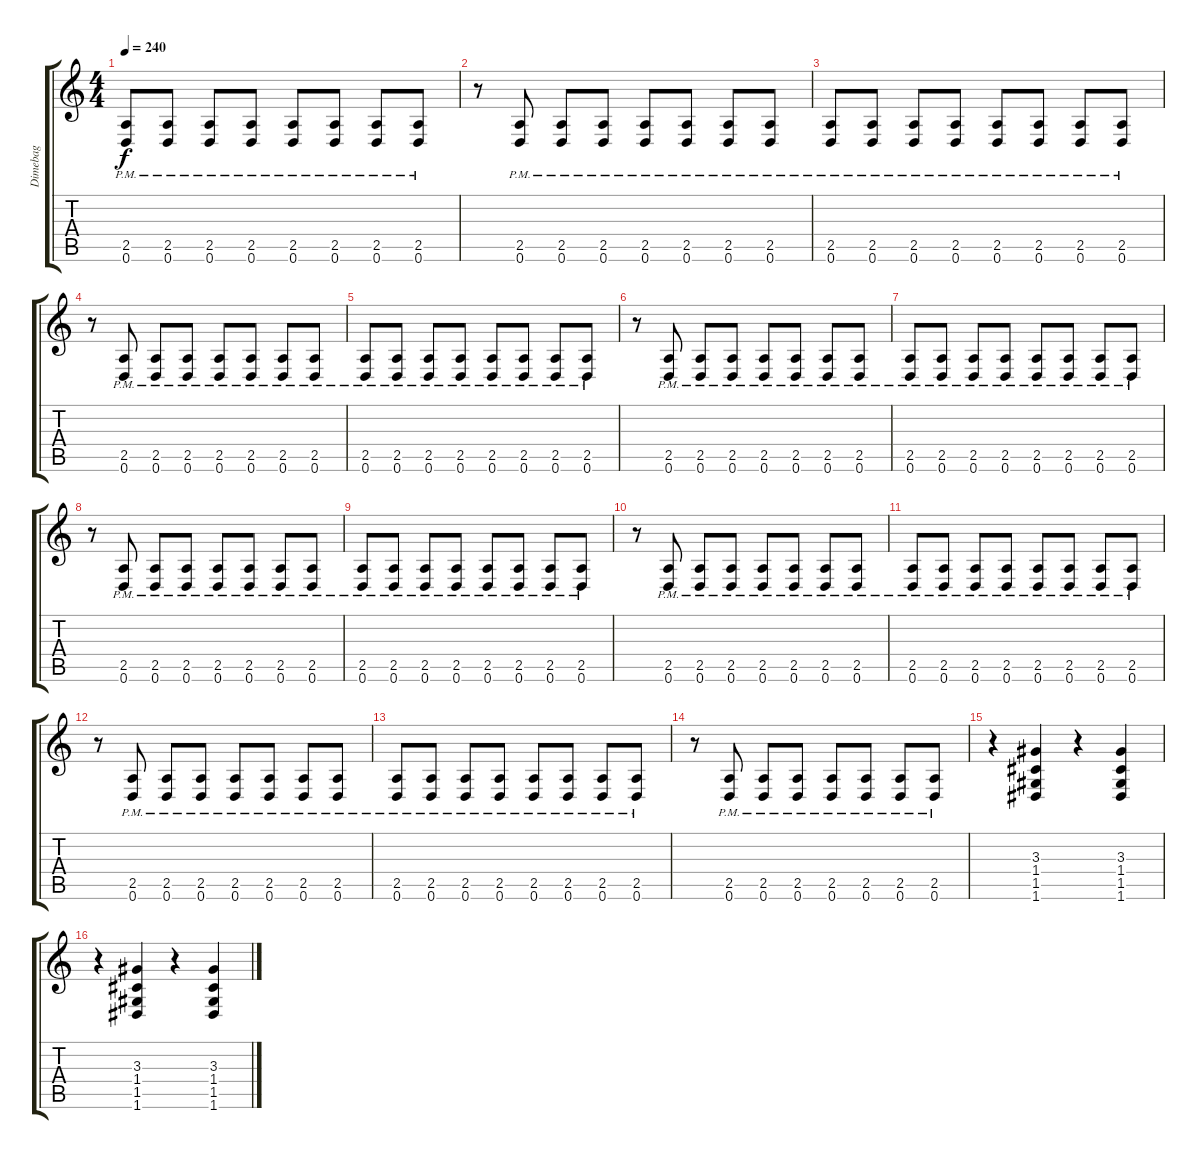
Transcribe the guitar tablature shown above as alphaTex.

\track ("Dimebag" "Dimebag") {instrument distortionguitar}
\staff {score tabs}
\tuning (D4 A3 F3 C3 G2 D2) {hide}
\ts (4 4)
\tempo 240
\clef g2
\ks c
(2.5{pm} 0.6).8{dy f} (2.5{pm} 0.6).8 (2.5{pm} 0.6).8 (2.5{pm} 0.6).8 (2.5{pm} 0.6).8 (2.5{pm} 0.6).8 (2.5{pm} 0.6).8 (2.5{pm} 0.6).8 |
r.8 (2.5{pm} 0.6).8 (2.5{pm} 0.6).8 (2.5{pm} 0.6).8 (2.5{pm} 0.6).8 (2.5{pm} 0.6).8 (2.5{pm} 0.6).8 (2.5{pm} 0.6).8 |
(2.5{pm} 0.6).8 (2.5{pm} 0.6).8 (2.5{pm} 0.6).8 (2.5{pm} 0.6).8 (2.5{pm} 0.6).8 (2.5{pm} 0.6).8 (2.5{pm} 0.6).8 (2.5{pm} 0.6).8 |
r.8 (2.5{pm} 0.6).8 (2.5{pm} 0.6).8 (2.5{pm} 0.6).8 (2.5{pm} 0.6).8 (2.5{pm} 0.6).8 (2.5{pm} 0.6).8 (2.5{pm} 0.6).8 |
(2.5{pm} 0.6).8 (2.5{pm} 0.6).8 (2.5{pm} 0.6).8 (2.5{pm} 0.6).8 (2.5{pm} 0.6).8 (2.5{pm} 0.6).8 (2.5{pm} 0.6).8 (2.5{pm} 0.6).8 |
r.8 (2.5{pm} 0.6).8 (2.5{pm} 0.6).8 (2.5{pm} 0.6).8 (2.5{pm} 0.6).8 (2.5{pm} 0.6).8 (2.5{pm} 0.6).8 (2.5{pm} 0.6).8 |
(2.5{pm} 0.6).8 (2.5{pm} 0.6).8 (2.5{pm} 0.6).8 (2.5{pm} 0.6).8 (2.5{pm} 0.6).8 (2.5{pm} 0.6).8 (2.5{pm} 0.6).8 (2.5{pm} 0.6).8 |
r.8 (2.5{pm} 0.6).8 (2.5{pm} 0.6).8 (2.5{pm} 0.6).8 (2.5{pm} 0.6).8 (2.5{pm} 0.6).8 (2.5{pm} 0.6).8 (2.5{pm} 0.6).8 |
(2.5{pm} 0.6).8 (2.5{pm} 0.6).8 (2.5{pm} 0.6).8 (2.5{pm} 0.6).8 (2.5{pm} 0.6).8 (2.5{pm} 0.6).8 (2.5{pm} 0.6).8 (2.5{pm} 0.6).8 |
r.8 (2.5{pm} 0.6).8 (2.5{pm} 0.6).8 (2.5{pm} 0.6).8 (2.5{pm} 0.6).8 (2.5{pm} 0.6).8 (2.5{pm} 0.6).8 (2.5{pm} 0.6).8 |
(2.5{pm} 0.6).8 (2.5{pm} 0.6).8 (2.5{pm} 0.6).8 (2.5{pm} 0.6).8 (2.5{pm} 0.6).8 (2.5{pm} 0.6).8 (2.5{pm} 0.6).8 (2.5{pm} 0.6).8 |
r.8 (2.5{pm} 0.6).8 (2.5{pm} 0.6).8 (2.5{pm} 0.6).8 (2.5{pm} 0.6).8 (2.5{pm} 0.6).8 (2.5{pm} 0.6).8 (2.5{pm} 0.6).8 |
(2.5{pm} 0.6).8 (2.5{pm} 0.6).8 (2.5{pm} 0.6).8 (2.5{pm} 0.6).8 (2.5{pm} 0.6).8 (2.5{pm} 0.6).8 (2.5{pm} 0.6).8 (2.5{pm} 0.6).8 |
r.8 (2.5{pm} 0.6).8 (2.5{pm} 0.6).8 (2.5{pm} 0.6).8 (2.5{pm} 0.6).8 (2.5{pm} 0.6).8 (2.5{pm} 0.6).8 (2.5{pm} 0.6).8 |
r.4 (3.3 1.4 1.5 1.6).4 r.4 (3.3 1.4 1.5 1.6).4 |
r.4 (3.3 1.4 1.5 1.6).4 r.4 (3.3 1.4 1.5 1.6).4
